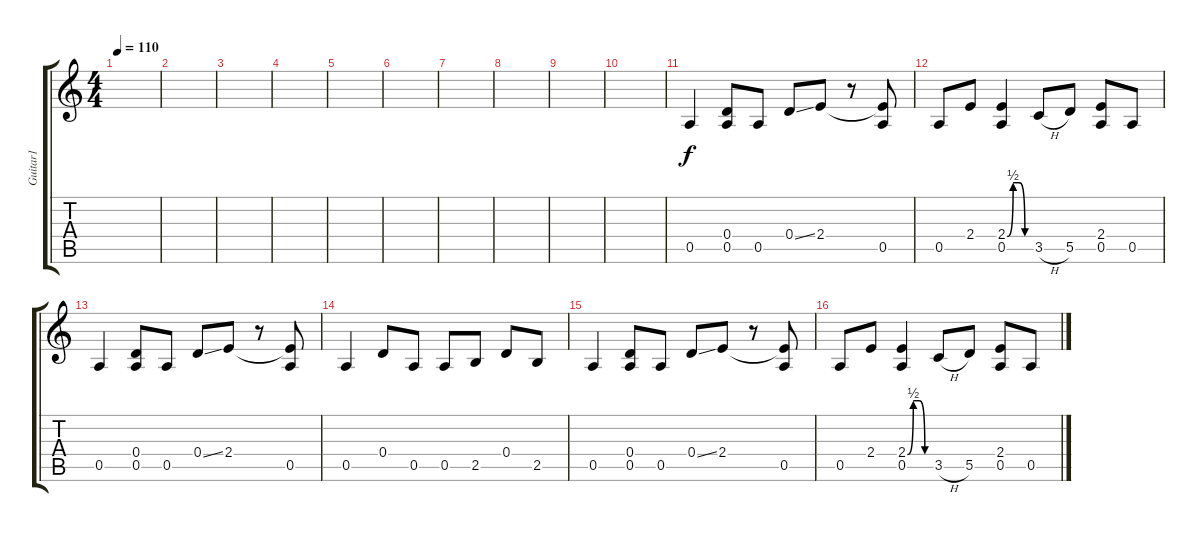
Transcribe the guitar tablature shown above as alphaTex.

\track ("Guitar1" "Guitar1") {instrument electricguitarclean}
\staff {score tabs}
\tuning (E4 B3 G3 D3 A2 E2) {hide}
\ts (4 4)
\tempo 110
\clef g2
\ks c
|
|
|
|
|
|
|
|
|
|
0.5.4 (0.4 0.5).8 0.5.8 0.4{ss}.8 2.4.8 r.8 (2.4{t} 0.5).8 |
0.5.8 2.4.8 (2.4{be (custom 0 0 15 2 30 2 45 0 60 0)} 0.5).4 3.5{h}.8 5.5.8 (2.4 0.5).8 0.5.8 |
0.5.4 (0.4 0.5).8 0.5.8 0.4{ss}.8 2.4.8 r.8 (2.4{t} 0.5).8 |
0.5.4 0.4.8 0.5.8 0.5.8 2.5.8 0.4.8 2.5.8 |
0.5.4 (0.4 0.5).8 0.5.8 0.4{ss}.8 2.4.8 r.8 (2.4{t} 0.5).8 |
0.5.8 2.4.8 (2.4{be (custom 0 0 15 2 30 2 45 0 60 0)} 0.5).4 3.5{h}.8 5.5.8 (2.4 0.5).8 0.5.8
